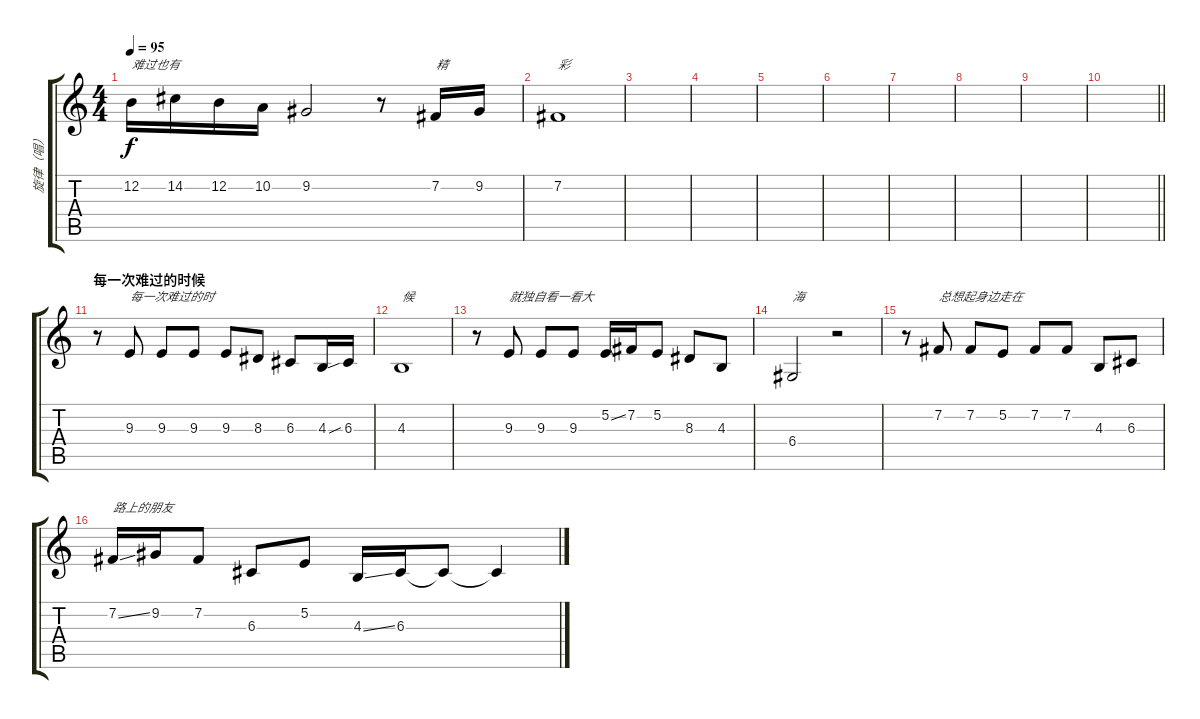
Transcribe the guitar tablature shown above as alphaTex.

\track ("旋律（唱）" "旋律（唱）") {instrument oboe}
\staff {score tabs}
\tuning (E4 B3 G3 D3 A2 E2) {hide}
\ts (4 4)
\tempo 95
\clef g2
\ks c
12.2.16{txt "难过也有" dy f} 14.2.16 12.2.16 10.2.16 9.2.2 r.8 7.2.16{txt "精"} 9.2.16 |
7.2.1{txt "彩"} |
|
|
|
|
|
|
|
\barLineRight lightlight
|
\section ("" "每一次难过的时候")
r.8 9.3.8{txt "每一次难过的时"} 9.3.8 9.3.8 9.3.8 8.3.8 6.3.8 4.3.16 6.3{sib}.16 |
4.3.1{txt "候"} |
r.8 9.3.8{txt "就独自看一看大"} 9.3.8 9.3.8 5.2{ss}.16 7.2.16 5.2.8 8.3.8 4.3.8 |
6.4.2{txt "海"} r.2 |
r.8 7.2.8{txt "总想起身边走在"} 7.2.8 5.2.8 7.2.8 7.2.8 4.3.8 6.3.8 |
7.2{ss}.16{txt "路上的朋友"} 9.2.16 7.2.8 6.3.8 5.2.8 4.3{ss}.16 6.3.16 6.3{t}.8 6.3{t}.4
